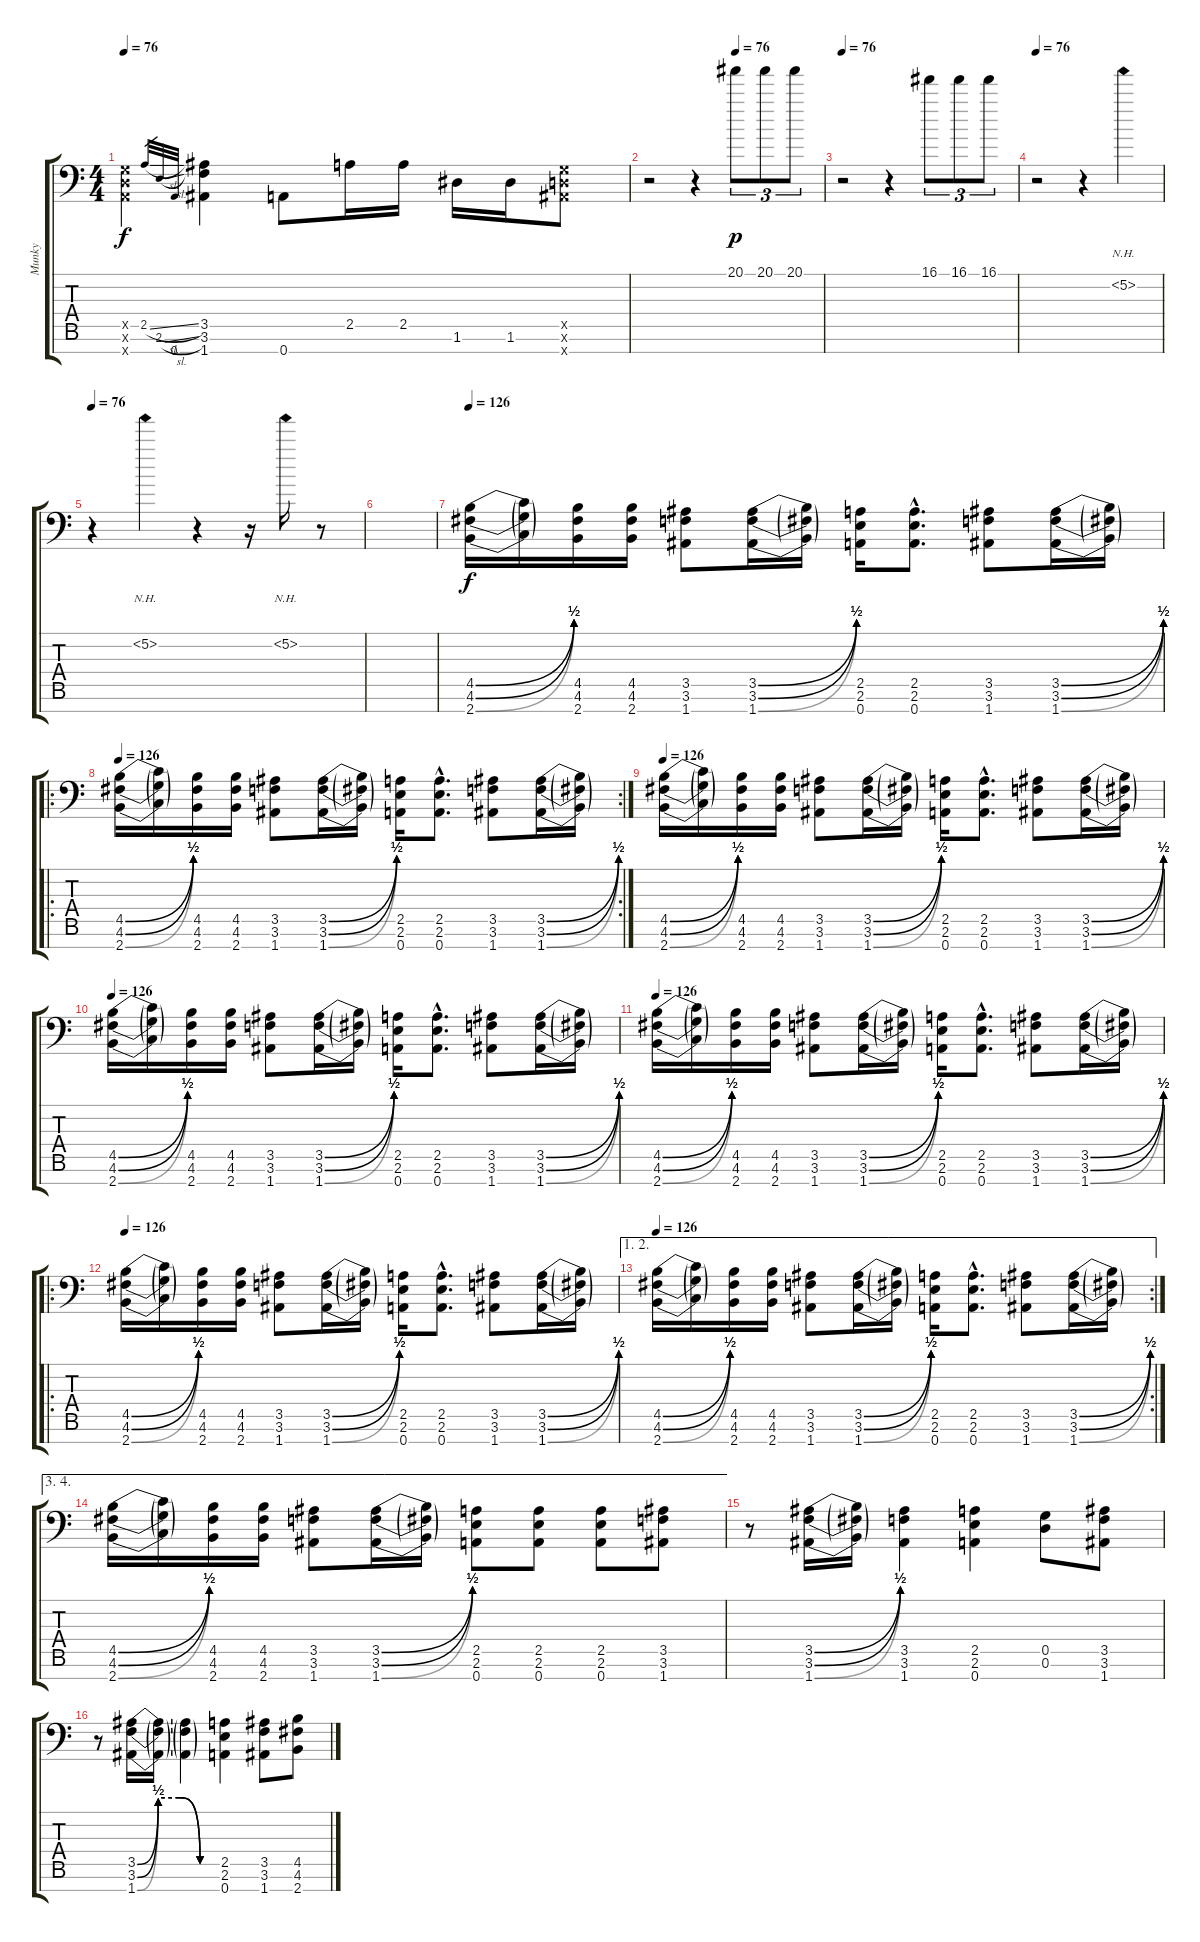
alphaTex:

\track ("Munky" "Munky") {instrument distortionguitar}
\staff {score tabs}
\tuning (D4 A3 F3 C3 G2 D2 A1) {hide}
\ts (4 4)
\tempo 76
\clef f4
\ks c
(0.5{x} 0.6{x} 0.7{x}).4{dy f} 2.5{sl}.32{gr} 2.6{sl}.32{gr} 0.7.32{gr} (3.5 3.6 1.7).4 0.7.8 2.5.16 2.5.16 1.6.16 1.6.16 (0.5{x} 0.6{x} 1.7{x}).8 |
\tempo (76 0.5)
r.2 r.4 20.1.8{tu (3 2) dy p} 20.1.8{tu (3 2)} 20.1.8{tu (3 2)} |
\tempo 76
r.2 r.4 16.1.8{tu (3 2)} 16.1.8{tu (3 2)} 16.1.8{tu (3 2)} |
\tempo 76
r.2 r.4 5.2{nh}.4 |
\tempo 76
r.4 5.2{nh}.4 r.4 r.16 5.2{nh}.16 r.8 |
|
\tempo 126
(4.5{be (bend 0 0 60 2)} 4.6{be (bend 0 0 60 2)} 2.7{be (bend 0 0 60 2)}).16{dy f} (4.5{t} 4.6{t} 2.7{t}).16 (4.5 4.6 2.7).16 (4.5 4.6 2.7).16 (3.5 3.6 1.7).8 (3.5{be (bend 0 0 60 2)} 3.6{be (bend 0 0 60 2)} 1.7{be (bend 0 0 60 2)}).16 (3.5{t} 3.6{t} 1.7{t}).16 (2.5 2.6 0.7).16 (2.5{hac} 2.6{hac} 0.7{hac}).8{d} (3.5 3.6 1.7).8 (3.5{be (bend 0 0 60 2)} 3.6{be (bend 0 0 60 2)} 1.7{be (bend 0 0 60 2)}).16 (3.5{t} 3.6{t} 1.7{t}).16 |
\ro
\rc 2
\tempo 126
(4.5{be (bend 0 0 60 2)} 4.6{be (bend 0 0 60 2)} 2.7{be (bend 0 0 60 2)}).16 (4.5{t} 4.6{t} 2.7{t}).16 (4.5 4.6 2.7).16 (4.5 4.6 2.7).16 (3.5 3.6 1.7).8 (3.5{be (bend 0 0 60 2)} 3.6{be (bend 0 0 60 2)} 1.7{be (bend 0 0 60 2)}).16 (3.5{t} 3.6{t} 1.7{t}).16 (2.5 2.6 0.7).16 (2.5{hac} 2.6{hac} 0.7{hac}).8{d} (3.5 3.6 1.7).8 (3.5{be (bend 0 0 60 2)} 3.6{be (bend 0 0 60 2)} 1.7{be (bend 0 0 60 2)}).16 (3.5{t} 3.6{t} 1.7{t}).16 |
\tempo 126
(4.5{be (bend 0 0 60 2)} 4.6{be (bend 0 0 60 2)} 2.7{be (bend 0 0 60 2)}).16 (4.5{t} 4.6{t} 2.7{t}).16 (4.5 4.6 2.7).16 (4.5 4.6 2.7).16 (3.5 3.6 1.7).8 (3.5{be (bend 0 0 60 2)} 3.6{be (bend 0 0 60 2)} 1.7{be (bend 0 0 60 2)}).16 (3.5{t} 3.6{t} 1.7{t}).16 (2.5 2.6 0.7).16 (2.5{hac} 2.6{hac} 0.7{hac}).8{d} (3.5 3.6 1.7).8 (3.5{be (bend 0 0 60 2)} 3.6{be (bend 0 0 60 2)} 1.7{be (bend 0 0 60 2)}).16 (3.5{t} 3.6{t} 1.7{t}).16 |
\tempo 126
(4.5{be (bend 0 0 60 2)} 4.6{be (bend 0 0 60 2)} 2.7{be (bend 0 0 60 2)}).16 (4.5{t} 4.6{t} 2.7{t}).16 (4.5 4.6 2.7).16 (4.5 4.6 2.7).16 (3.5 3.6 1.7).8 (3.5{be (bend 0 0 60 2)} 3.6{be (bend 0 0 60 2)} 1.7{be (bend 0 0 60 2)}).16 (3.5{t} 3.6{t} 1.7{t}).16 (2.5 2.6 0.7).16 (2.5{hac} 2.6{hac} 0.7{hac}).8{d} (3.5 3.6 1.7).8 (3.5{be (bend 0 0 60 2)} 3.6{be (bend 0 0 60 2)} 1.7{be (bend 0 0 60 2)}).16 (3.5{t} 3.6{t} 1.7{t}).16 |
\tempo 126
(4.5{be (bend 0 0 60 2)} 4.6{be (bend 0 0 60 2)} 2.7{be (bend 0 0 60 2)}).16 (4.5{t} 4.6{t} 2.7{t}).16 (4.5 4.6 2.7).16 (4.5 4.6 2.7).16 (3.5 3.6 1.7).8 (3.5{be (bend 0 0 60 2)} 3.6{be (bend 0 0 60 2)} 1.7{be (bend 0 0 60 2)}).16 (3.5{t} 3.6{t} 1.7{t}).16 (2.5 2.6 0.7).16 (2.5{hac} 2.6{hac} 0.7{hac}).8{d} (3.5 3.6 1.7).8 (3.5{be (bend 0 0 60 2)} 3.6{be (bend 0 0 60 2)} 1.7{be (bend 0 0 60 2)}).16 (3.5{t} 3.6{t} 1.7{t}).16 |
\ro
\tempo 126
(4.5{be (bend 0 0 60 2)} 4.6{be (bend 0 0 60 2)} 2.7{be (bend 0 0 60 2)}).16 (4.5{t} 4.6{t} 2.7{t}).16 (4.5 4.6 2.7).16 (4.5 4.6 2.7).16 (3.5 3.6 1.7).8 (3.5{be (bend 0 0 60 2)} 3.6{be (bend 0 0 60 2)} 1.7{be (bend 0 0 60 2)}).16 (3.5{t} 3.6{t} 1.7{t}).16 (2.5 2.6 0.7).16 (2.5{hac} 2.6{hac} 0.7{hac}).8{d} (3.5 3.6 1.7).8 (3.5{be (bend 0 0 60 2)} 3.6{be (bend 0 0 60 2)} 1.7{be (bend 0 0 60 2)}).16 (3.5{t} 3.6{t} 1.7{t}).16 |
\ae (1 2)
\rc 2
\tempo 126
(4.5{be (bend 0 0 60 2)} 4.6{be (bend 0 0 60 2)} 2.7{be (bend 0 0 60 2)}).16 (4.5{t} 4.6{t} 2.7{t}).16 (4.5 4.6 2.7).16 (4.5 4.6 2.7).16 (3.5 3.6 1.7).8 (3.5{be (bend 0 0 60 2)} 3.6{be (bend 0 0 60 2)} 1.7{be (bend 0 0 60 2)}).16 (3.5{t} 3.6{t} 1.7{t}).16 (2.5 2.6 0.7).16 (2.5{hac} 2.6{hac} 0.7{hac}).8{d} (3.5 3.6 1.7).8 (3.5{be (bend 0 0 60 2)} 3.6{be (bend 0 0 60 2)} 1.7{be (bend 0 0 60 2)}).16 (3.5{t} 3.6{t} 1.7{t}).16 |
\ae (3 4)
(4.5{be (bend 0 0 60 2)} 4.6{be (bend 0 0 60 2)} 2.7{be (bend 0 0 60 2)}).16 (4.5{t} 4.6{t} 2.7{t}).16 (4.5 4.6 2.7).16 (4.5 4.6 2.7).16 (3.5 3.6 1.7).8 (3.5{be (bend 0 0 60 2)} 3.6{be (bend 0 0 60 2)} 1.7{be (bend 0 0 60 2)}).16 (3.5{t} 3.6{t} 1.7{t}).16 (2.5 2.6 0.7).8 (2.5 2.6 0.7).8 (2.5 2.6 0.7).8 (3.5 3.6 1.7).8 |
r.8 (3.5{be (bend 0 0 60 2)} 3.6{be (bend 0 0 60 2)} 1.7{be (bend 0 0 60 2)}).16 (3.5{t} 3.6{t} 1.7{t}).16 (3.5 3.6 1.7).4 (2.5 2.6 0.7).4 (0.5 0.6).8 (3.5 3.6 1.7).8 |
r.8 (3.5{be (custom 0 0 15 2 30 2 45 0 60 0)} 3.6{be (custom 0 0 15 2 30 2 45 0 60 0)} 1.7{be (custom 0 0 15 2 30 2 45 0 60 0)}).16 (3.5{t} 3.6{t} 1.7{t}).16 (3.5{t} 3.6{t} 1.7{t}).4 (2.5 2.6 0.7).4 (3.5 3.6 1.7).8 (4.5 4.6 2.7).8
